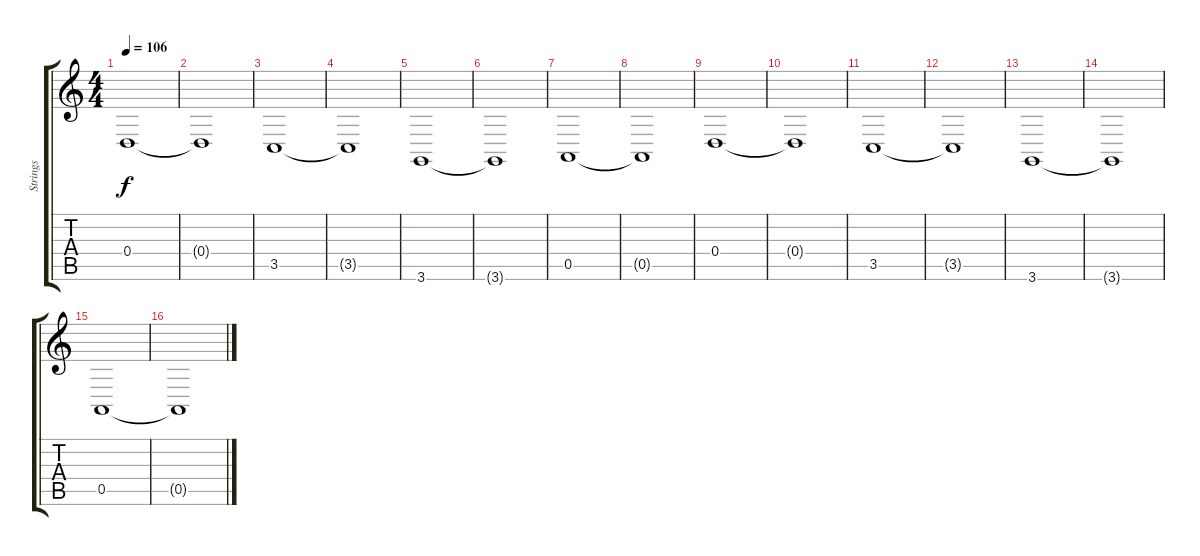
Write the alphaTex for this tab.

\track ("Strings" "Strings") {instrument stringensemble1}
\staff {score tabs}
\tuning (E4 B3 G3 D3 A2 E2) {hide}
\ts (4 4)
\tempo 106
\clef g2
\ks c
0.4.1{dy f} |
0.4{t}.1 |
3.5.1 |
3.5{t}.1 |
3.6.1 |
3.6{t}.1 |
0.5.1 |
0.5{t}.1 |
0.4.1 |
0.4{t}.1 |
3.5.1 |
3.5{t}.1 |
3.6.1 |
3.6{t}.1 |
0.5.1 |
0.5{t}.1
